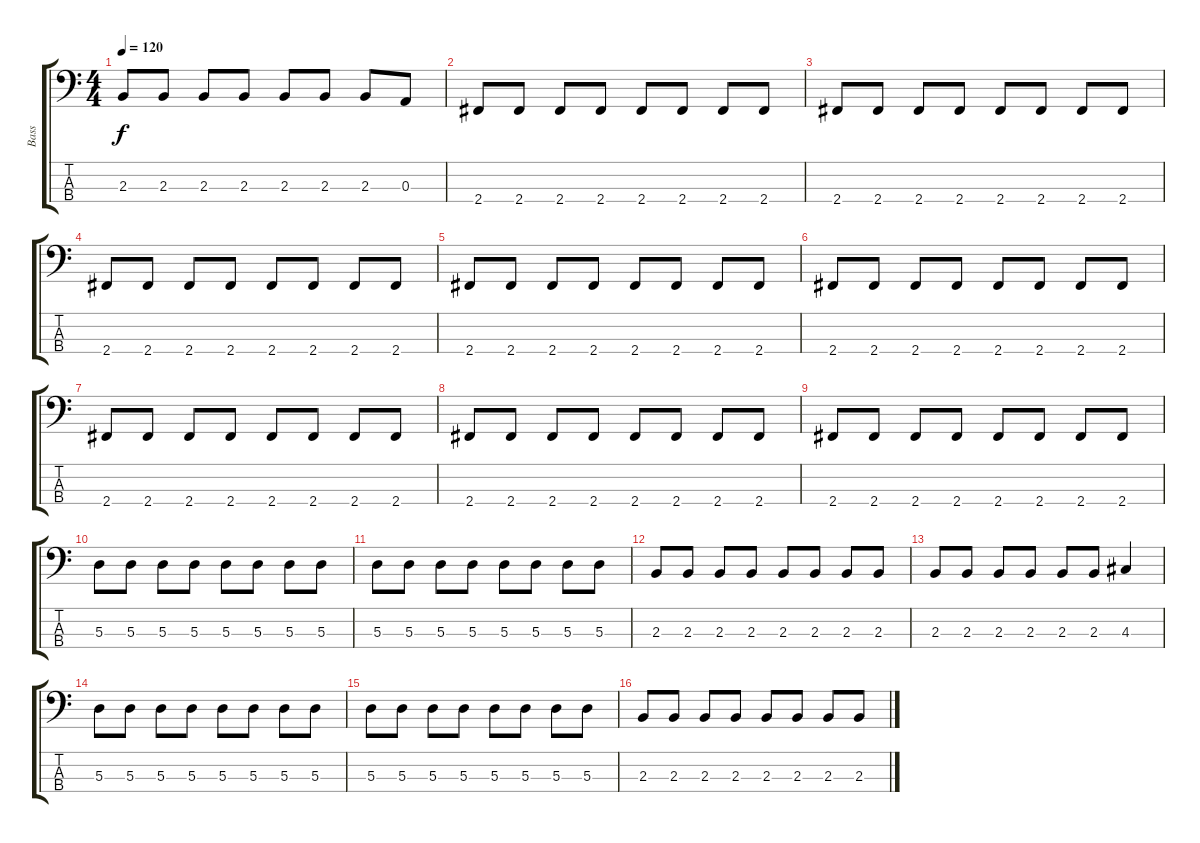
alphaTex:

\track ("Bass" "Bass") {instrument synthbass2}
\staff {score tabs}
\tuning (G2 D2 A1 E1) {hide}
\ts (4 4)
\tempo 120
\clef f4
\ks c
2.3.8{dy f} 2.3.8 2.3.8 2.3.8 2.3.8 2.3.8 2.3.8 0.3.8 |
2.4.8 2.4.8 2.4.8 2.4.8 2.4.8 2.4.8 2.4.8 2.4.8 |
2.4.8 2.4.8 2.4.8 2.4.8 2.4.8 2.4.8 2.4.8 2.4.8 |
2.4.8 2.4.8 2.4.8 2.4.8 2.4.8 2.4.8 2.4.8 2.4.8 |
2.4.8 2.4.8 2.4.8 2.4.8 2.4.8 2.4.8 2.4.8 2.4.8 |
2.4.8 2.4.8 2.4.8 2.4.8 2.4.8 2.4.8 2.4.8 2.4.8 |
2.4.8 2.4.8 2.4.8 2.4.8 2.4.8 2.4.8 2.4.8 2.4.8 |
2.4.8 2.4.8 2.4.8 2.4.8 2.4.8 2.4.8 2.4.8 2.4.8 |
2.4.8 2.4.8 2.4.8 2.4.8 2.4.8 2.4.8 2.4.8 2.4.8 |
5.3.8 5.3.8 5.3.8 5.3.8 5.3.8 5.3.8 5.3.8 5.3.8 |
5.3.8 5.3.8 5.3.8 5.3.8 5.3.8 5.3.8 5.3.8 5.3.8 |
2.3.8 2.3.8 2.3.8 2.3.8 2.3.8 2.3.8 2.3.8 2.3.8 |
2.3.8 2.3.8 2.3.8 2.3.8 2.3.8 2.3.8 4.3.4 |
5.3.8 5.3.8 5.3.8 5.3.8 5.3.8 5.3.8 5.3.8 5.3.8 |
5.3.8 5.3.8 5.3.8 5.3.8 5.3.8 5.3.8 5.3.8 5.3.8 |
2.3.8 2.3.8 2.3.8 2.3.8 2.3.8 2.3.8 2.3.8 2.3{ss}.8
